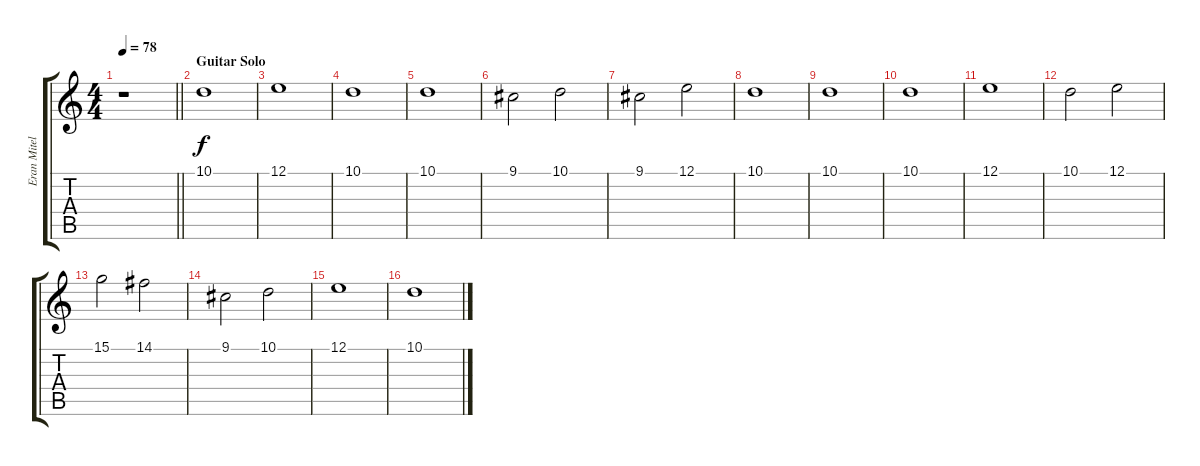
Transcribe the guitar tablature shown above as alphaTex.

\track ("Eran Mitelman (Keyboards)" "Eran Mitel") {instrument stringensemble2}
\staff {score tabs}
\tuning (E4 B3 G3 D3 A2 E2) {hide}
\ts (4 4)
\tempo 78
\clef g2
\barLineRight lightlight
\ks c
r.1{dy f} |
\section ("" "Guitar Solo")
10.1.1{volume 14} |
12.1.1 |
10.1.1 |
10.1.1 |
9.1.2 10.1.2 |
9.1.2 12.1.2 |
10.1.1 |
10.1.1 |
10.1.1 |
12.1.1 |
10.1.2 12.1.2 |
15.1.2 14.1.2 |
9.1.2 10.1.2 |
12.1.1 |
10.1.1
